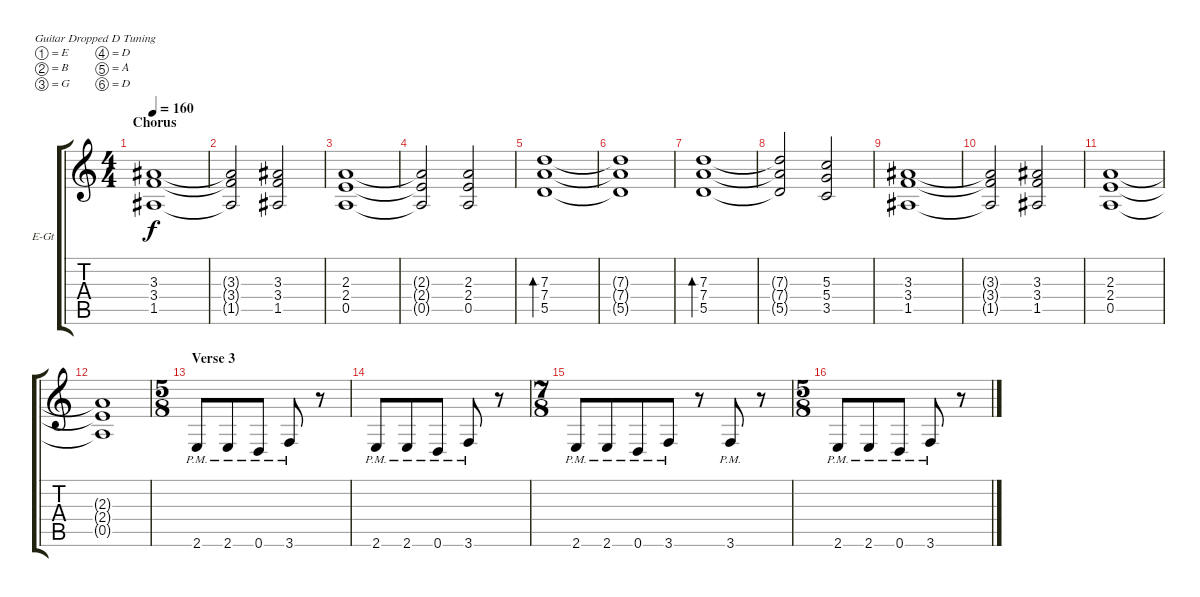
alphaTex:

\bracketExtendMode groupsimilarinstruments
\firstSystemTrackNameOrientation horizontal
\otherSystemsTrackNameOrientation horizontal
\track ("Rhythm Guitar" "E-Gt") {instrument overdrivenguitar}
\staff {score tabs}
\tuning (E4 B3 G3 D3 A2 D2)
\ts (4 4)
\section ("" "Chorus")
\tempo 160
\clef g2
\ks c
(3.3 3.4 1.5).1{dy f} |
(3.3{t} 3.4{t} 1.5{t}).2 (3.3 3.4 1.5).2 |
(2.3 2.4 0.5).1 |
(2.3{t} 2.4{t} 0.5{t}).2 (2.3 2.4 0.5).2 |
(7.3 7.4 5.5).1{bd 240} |
(7.3{t} 7.4{t} 5.5{t}).1 |
(7.3 7.4 5.5).1{bd 240} |
(7.3{t} 7.4{t} 5.5{t}).2 (5.3 5.4 3.5).2 |
(3.3 3.4 1.5).1 |
(3.3{t} 3.4{t} 1.5{t}).2 (3.3 3.4 1.5).2 |
(2.3 2.4 0.5).1 |
(2.3{t} 2.4{t} 0.5{t}).1 |
\ts (5 8)
\section ("" "Verse 3")
2.6{pm}.8 2.6{pm}.8 0.6{pm}.8 3.6{pm}.8 r.8 |
2.6{pm}.8 2.6{pm}.8 0.6{pm}.8 3.6{pm}.8 r.8 |
\ts (7 8)
2.6{pm}.8 2.6{pm}.8 0.6{pm}.8 3.6{pm}.8 r.8 3.6{pm}.8 r.8 |
\ts (5 8)
2.6{pm}.8 2.6{pm}.8 0.6{pm}.8 3.6{pm}.8 r.8
